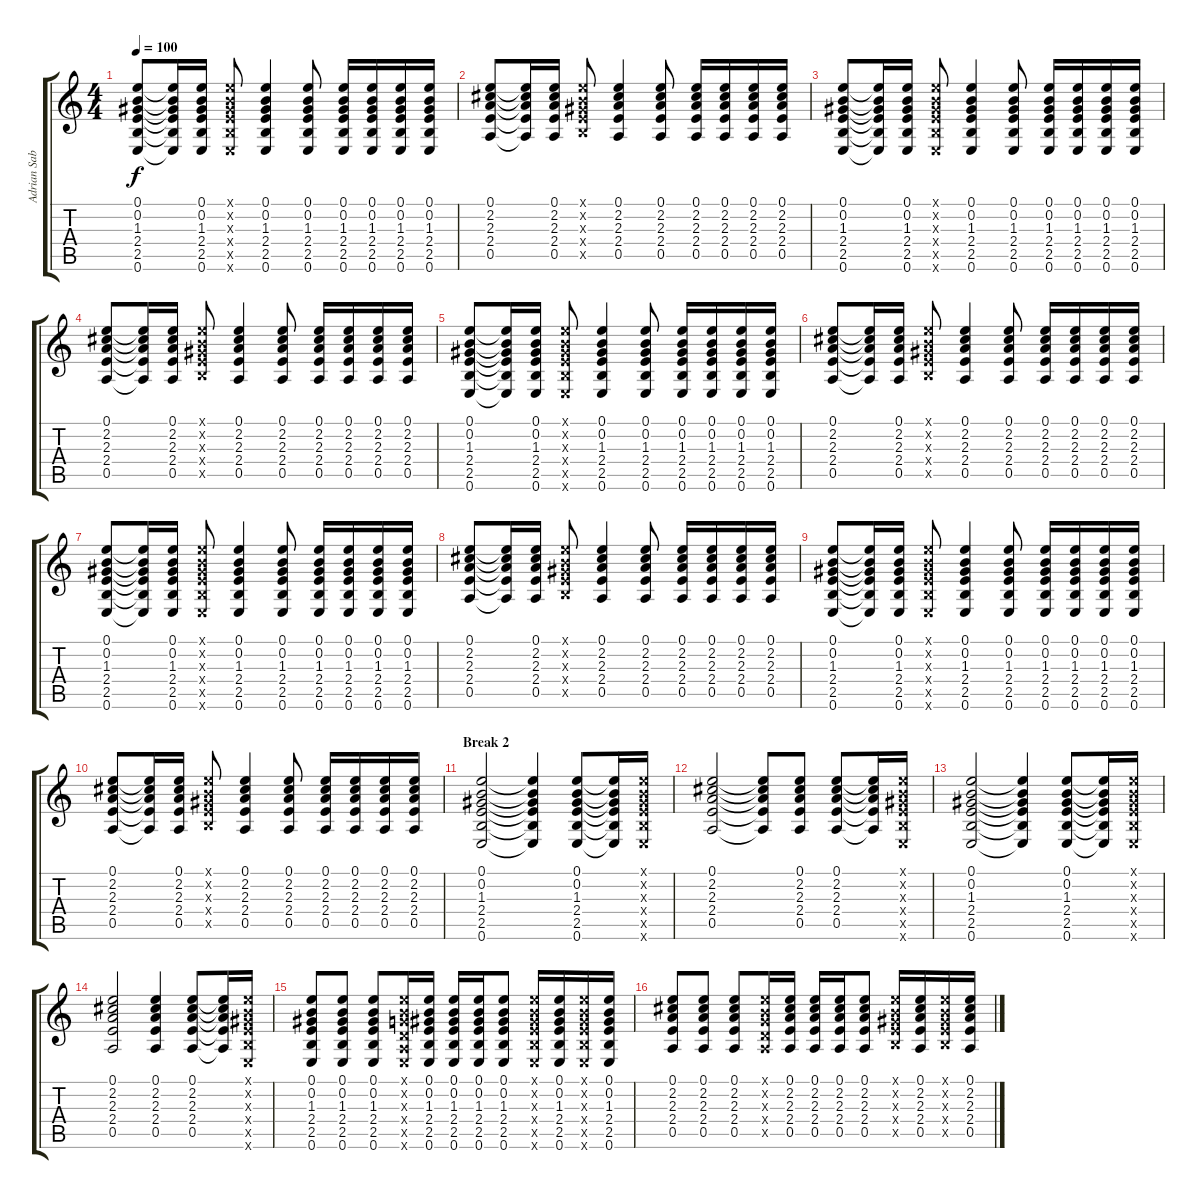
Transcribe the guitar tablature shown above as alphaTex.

\track ("Adrian Sabbath" "Adrian Sab") {instrument acousticguitarsteel}
\staff {score tabs}
\tuning (E4 B3 G3 D3 A2 E2) {hide}
\ts (4 4)
\tempo 100
\clef g2
\ks c
(0.1 0.2 1.3 2.4 2.5 0.6).8{dy f} (0.1{t} 0.2{t} 1.3{t} 2.4{t} 2.5{t} 0.6{t}).16 (0.1 0.2 1.3 2.4 2.5 0.6).16 (0.1{x} 0.2{x} 1.3{x} 2.4{x} 2.5{x} 0.6{x}).8 (0.1 0.2 1.3 2.4 2.5 0.6).4 (0.1 0.2 1.3 2.4 2.5 0.6).8 (0.1 0.2 1.3 2.4 2.5 0.6).16 (0.1 0.2 1.3 2.4 2.5 0.6).16 (0.1 0.2 1.3 2.4 2.5 0.6).16 (0.1 0.2 1.3 2.4 2.5 0.6).16 |
(0.1 2.2 2.3 2.4 0.5).8 (0.1{t} 2.2{t} 2.3{t} 2.4{t} 0.5{t}).16 (0.1 2.2 2.3 2.4 0.5).16 (0.1{x} 0.2{x} 1.3{x} 2.4{x} 2.5{x}).8 (0.1 2.2 2.3 2.4 0.5).4 (0.1 2.2 2.3 2.4 0.5).8 (0.1 2.2 2.3 2.4 0.5).16 (0.1 2.2 2.3 2.4 0.5).16 (0.1 2.2 2.3 2.4 0.5).16 (0.1 2.2 2.3 2.4 0.5).16 |
(0.1 0.2 1.3 2.4 2.5 0.6).8 (0.1{t} 0.2{t} 1.3{t} 2.4{t} 2.5{t} 0.6{t}).16 (0.1 0.2 1.3 2.4 2.5 0.6).16 (0.1{x} 0.2{x} 1.3{x} 2.4{x} 2.5{x} 0.6{x}).8 (0.1 0.2 1.3 2.4 2.5 0.6).4 (0.1 0.2 1.3 2.4 2.5 0.6).8 (0.1 0.2 1.3 2.4 2.5 0.6).16 (0.1 0.2 1.3 2.4 2.5 0.6).16 (0.1 0.2 1.3 2.4 2.5 0.6).16 (0.1 0.2 1.3 2.4 2.5 0.6).16 |
(0.1 2.2 2.3 2.4 0.5).8 (0.1{t} 2.2{t} 2.3{t} 2.4{t} 0.5{t}).16 (0.1 2.2 2.3 2.4 0.5).16 (0.1{x} 0.2{x} 1.3{x} 2.4{x} 2.5{x}).8 (0.1 2.2 2.3 2.4 0.5).4 (0.1 2.2 2.3 2.4 0.5).8 (0.1 2.2 2.3 2.4 0.5).16 (0.1 2.2 2.3 2.4 0.5).16 (0.1 2.2 2.3 2.4 0.5).16 (0.1 2.2 2.3 2.4 0.5).16 |
(0.1 0.2 1.3 2.4 2.5 0.6).8 (0.1{t} 0.2{t} 1.3{t} 2.4{t} 2.5{t} 0.6{t}).16 (0.1 0.2 1.3 2.4 2.5 0.6).16 (0.1{x} 0.2{x} 1.3{x} 2.4{x} 2.5{x} 0.6{x}).8 (0.1 0.2 1.3 2.4 2.5 0.6).4 (0.1 0.2 1.3 2.4 2.5 0.6).8 (0.1 0.2 1.3 2.4 2.5 0.6).16 (0.1 0.2 1.3 2.4 2.5 0.6).16 (0.1 0.2 1.3 2.4 2.5 0.6).16 (0.1 0.2 1.3 2.4 2.5 0.6).16 |
(0.1 2.2 2.3 2.4 0.5).8 (0.1{t} 2.2{t} 2.3{t} 2.4{t} 0.5{t}).16 (0.1 2.2 2.3 2.4 0.5).16 (0.1{x} 0.2{x} 1.3{x} 2.4{x} 2.5{x}).8 (0.1 2.2 2.3 2.4 0.5).4 (0.1 2.2 2.3 2.4 0.5).8 (0.1 2.2 2.3 2.4 0.5).16 (0.1 2.2 2.3 2.4 0.5).16 (0.1 2.2 2.3 2.4 0.5).16 (0.1 2.2 2.3 2.4 0.5).16 |
(0.1 0.2 1.3 2.4 2.5 0.6).8 (0.1{t} 0.2{t} 1.3{t} 2.4{t} 2.5{t} 0.6{t}).16 (0.1 0.2 1.3 2.4 2.5 0.6).16 (0.1{x} 0.2{x} 1.3{x} 2.4{x} 2.5{x} 0.6{x}).8 (0.1 0.2 1.3 2.4 2.5 0.6).4 (0.1 0.2 1.3 2.4 2.5 0.6).8 (0.1 0.2 1.3 2.4 2.5 0.6).16 (0.1 0.2 1.3 2.4 2.5 0.6).16 (0.1 0.2 1.3 2.4 2.5 0.6).16 (0.1 0.2 1.3 2.4 2.5 0.6).16 |
(0.1 2.2 2.3 2.4 0.5).8 (0.1{t} 2.2{t} 2.3{t} 2.4{t} 0.5{t}).16 (0.1 2.2 2.3 2.4 0.5).16 (0.1{x} 0.2{x} 1.3{x} 2.4{x} 2.5{x}).8 (0.1 2.2 2.3 2.4 0.5).4 (0.1 2.2 2.3 2.4 0.5).8 (0.1 2.2 2.3 2.4 0.5).16 (0.1 2.2 2.3 2.4 0.5).16 (0.1 2.2 2.3 2.4 0.5).16 (0.1 2.2 2.3 2.4 0.5).16 |
(0.1 0.2 1.3 2.4 2.5 0.6).8 (0.1{t} 0.2{t} 1.3{t} 2.4{t} 2.5{t} 0.6{t}).16 (0.1 0.2 1.3 2.4 2.5 0.6).16 (0.1{x} 0.2{x} 1.3{x} 2.4{x} 2.5{x} 0.6{x}).8 (0.1 0.2 1.3 2.4 2.5 0.6).4 (0.1 0.2 1.3 2.4 2.5 0.6).8 (0.1 0.2 1.3 2.4 2.5 0.6).16 (0.1 0.2 1.3 2.4 2.5 0.6).16 (0.1 0.2 1.3 2.4 2.5 0.6).16 (0.1 0.2 1.3 2.4 2.5 0.6).16 |
(0.1 2.2 2.3 2.4 0.5).8 (0.1{t} 2.2{t} 2.3{t} 2.4{t} 0.5{t}).16 (0.1 2.2 2.3 2.4 0.5).16 (0.1{x} 0.2{x} 1.3{x} 2.4{x} 2.5{x}).8 (0.1 2.2 2.3 2.4 0.5).4 (0.1 2.2 2.3 2.4 0.5).8 (0.1 2.2 2.3 2.4 0.5).16 (0.1 2.2 2.3 2.4 0.5).16 (0.1 2.2 2.3 2.4 0.5).16 (0.1 2.2 2.3 2.4 0.5).16 |
\section ("" "Break 2")
(0.1 0.2 1.3 2.4 2.5 0.6).2 (0.1{t} 0.2{t} 1.3{t} 2.4{t} 2.5{t} 0.6{t}).4 (0.1 0.2 1.3 2.4 2.5 0.6).8 (0.1{t} 0.2{t} 1.3{t} 2.4{t} 2.5{t} 0.6{t}).16 (0.1{x} 0.2{x} 1.3{x} 2.4{x} 2.5{x} 0.6{x}).16 |
(0.1 2.2 2.3 2.4 0.5).2 (0.1{t} 2.2{t} 2.3{t} 2.4{t} 0.5{t}).8 (0.1 2.2 2.3 2.4 0.5).8 (0.1 2.2 2.3 2.4 0.5).8 (0.1{t} 2.2{t} 2.3{t} 2.4{t} 0.5{t}).16 (0.1{x} 0.2{x} 1.3{x} 2.4{x} 2.5{x} 0.6{x}).16 |
(0.1 0.2 1.3 2.4 2.5 0.6).2 (0.1{t} 0.2{t} 1.3{t} 2.4{t} 2.5{t} 0.6{t}).4 (0.1 0.2 1.3 2.4 2.5 0.6).8 (0.1{t} 0.2{t} 1.3{t} 2.4{t} 2.5{t} 0.6{t}).16 (0.1{x} 0.2{x} 1.3{x} 2.4{x} 2.5{x} 0.6{x}).16 |
(0.1 2.2 2.3 2.4 0.5).2 (0.1 2.2 2.3 2.4 0.5).4 (0.1 2.2 2.3 2.4 0.5).8 (0.1{t} 2.2{t} 2.3{t} 2.4{t} 0.5{t}).16 (0.1{x} 0.2{x} 1.3{x} 2.4{x} 2.5{x} 0.6{x}).16 |
(0.1 0.2 1.3 2.4 2.5 0.6).8 (0.1 0.2 1.3 2.4 2.5 0.6).8 (0.1 0.2 1.3 2.4 2.5 0.6).8 (0.1{x} 0.2{x} 0.3{x} 0.4{x} 0.5{x} 0.6{x}).16 (0.1 0.2 1.3 2.4 2.5 0.6).16 (0.1 0.2 1.3 2.4 2.5 0.6).16 (0.1 0.2 1.3 2.4 2.5 0.6).16 (0.1 0.2 1.3 2.4 2.5 0.6).8 (0.1{x} 0.2{x} 1.3{x} 2.4{x} 2.5{x} 0.6{x}).16 (0.1 0.2 1.3 2.4 2.5 0.6).16 (0.1{x} 0.2{x} 1.3{x} 2.4{x} 2.5{x} 0.6{x}).16 (0.1 0.2 1.3 2.4 2.5 0.6).16 |
(0.1 2.2 2.3 2.4 0.5).8 (0.1 2.2 2.3 2.4 0.5).8 (0.1 2.2 2.3 2.4 0.5).8 (0.1{x} 0.2{x} 0.3{x} 0.4{x} 0.5{x}).16 (0.1 2.2 2.3 2.4 0.5).16 (0.1 2.2 2.3 2.4 0.5).16 (0.1 2.2 2.3 2.4 0.5).16 (0.1 2.2 2.3 2.4 0.5).8 (0.1{x} 0.2{x} 1.3{x} 2.4{x} 2.5{x}).16 (0.1 2.2 2.3 2.4 0.5).16 (0.1{x} 0.2{x} 1.3{x} 2.4{x} 2.5{x}).16 (0.1 2.2 2.3 2.4 0.5).16
